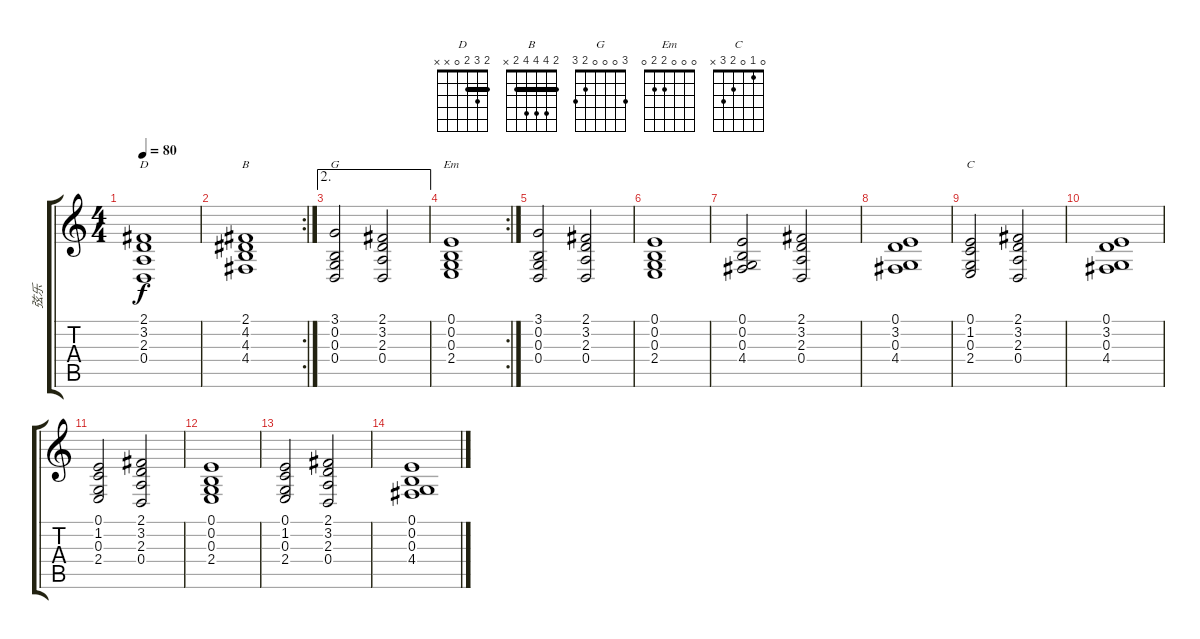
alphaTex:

\track ("弦乐" "弦乐") {instrument stringensemble2}
\staff {score tabs}
\tuning (E4 B3 G3 D3 A2 E2) {hide}
\chord ("D" 2 3 2 0 x x) {barre 2}
\chord ("B" 2 4 4 4 2 x) {barre 2}
\chord ("G" 3 0 0 0 2 3)
\chord ("Em" 0 0 0 2 2 0)
\chord ("C" 0 1 0 2 3 x)
\ts (4 4)
\tempo 80
\clef g2
\ks c
(2.1 3.2 2.3 0.4).1{ch "D" dy f} |
\rc 2
(2.1 4.2 4.3 4.4).1{ch "B"} |
\ae 2
(3.1 0.2 0.3 0.4).2{ch "G"} (2.1 3.2 2.3 0.4).2 |
\rc 2
(0.1 0.2 0.3 2.4).1{ch "Em"} |
(3.1 0.2 0.3 0.4).2 (2.1 3.2 2.3 0.4).2 |
(0.1 0.2 0.3 2.4).1 |
(0.1 0.2 0.3 4.4).2 (2.1 3.2 2.3 0.4).2 |
(0.1 3.2 0.3 4.4).1 |
(0.1 1.2 0.3 2.4).2{ch "C"} (2.1 3.2 2.3 0.4).2 |
(0.1 3.2 0.3 4.4).1 |
(0.1 1.2 0.3 2.4).2 (2.1 3.2 2.3 0.4).2 |
(0.1 0.2 0.3 2.4).1 |
(0.1 1.2 0.3 2.4).2 (2.1 3.2 2.3 0.4).2 |
(0.1 0.2 0.3 4.4).1
